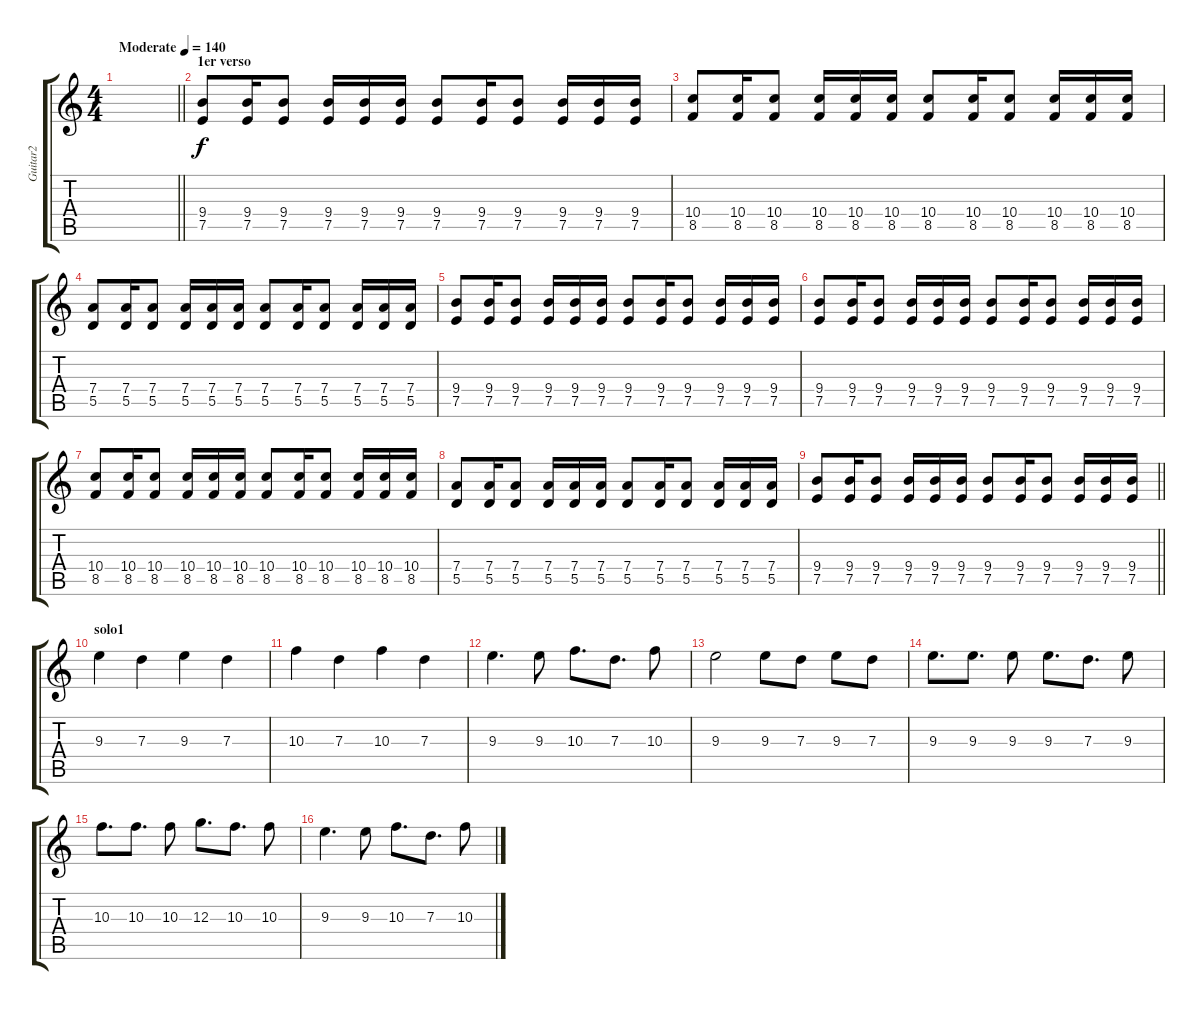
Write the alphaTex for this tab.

\track ("Guitar2" "Guitar2") {instrument overdrivenguitar}
\staff {score tabs}
\tuning (E4 B3 G3 D3 A2 E2) {hide}
\ts (4 4)
\tempo (140 "Moderate")
\clef g2
\barLineRight lightlight
\ks c
|
\section ("" "1er verso")
(9.4 7.5).8 (9.4 7.5).16 (9.4 7.5).8 (9.4 7.5).16 (9.4 7.5).16 (9.4 7.5).16 (9.4 7.5).8 (9.4 7.5).16 (9.4 7.5).8 (9.4 7.5).16 (9.4 7.5).16 (9.4 7.5).16 |
(10.4 8.5).8 (10.4 8.5).16 (10.4 8.5).8 (10.4 8.5).16 (10.4 8.5).16 (10.4 8.5).16 (10.4 8.5).8 (10.4 8.5).16 (10.4 8.5).8 (10.4 8.5).16 (10.4 8.5).16 (10.4 8.5).16 |
(7.4 5.5).8 (7.4 5.5).16 (7.4 5.5).8 (7.4 5.5).16 (7.4 5.5).16 (7.4 5.5).16 (7.4 5.5).8 (7.4 5.5).16 (7.4 5.5).8 (7.4 5.5).16 (7.4 5.5).16 (7.4 5.5).16 |
(9.4 7.5).8 (9.4 7.5).16 (9.4 7.5).8 (9.4 7.5).16 (9.4 7.5).16 (9.4 7.5).16 (9.4 7.5).8 (9.4 7.5).16 (9.4 7.5).8 (9.4 7.5).16 (9.4 7.5).16 (9.4 7.5).16 |
(9.4 7.5).8 (9.4 7.5).16 (9.4 7.5).8 (9.4 7.5).16 (9.4 7.5).16 (9.4 7.5).16 (9.4 7.5).8 (9.4 7.5).16 (9.4 7.5).8 (9.4 7.5).16 (9.4 7.5).16 (9.4 7.5).16 |
(10.4 8.5).8 (10.4 8.5).16 (10.4 8.5).8 (10.4 8.5).16 (10.4 8.5).16 (10.4 8.5).16 (10.4 8.5).8 (10.4 8.5).16 (10.4 8.5).8 (10.4 8.5).16 (10.4 8.5).16 (10.4 8.5).16 |
(7.4 5.5).8 (7.4 5.5).16 (7.4 5.5).8 (7.4 5.5).16 (7.4 5.5).16 (7.4 5.5).16 (7.4 5.5).8 (7.4 5.5).16 (7.4 5.5).8 (7.4 5.5).16 (7.4 5.5).16 (7.4 5.5).16 |
\barLineRight lightlight
(9.4 7.5).8 (9.4 7.5).16 (9.4 7.5).8 (9.4 7.5).16 (9.4 7.5).16 (9.4 7.5).16 (9.4 7.5).8 (9.4 7.5).16 (9.4 7.5).8 (9.4 7.5).16 (9.4 7.5).16 (9.4 7.5).16 |
\section ("" "solo1")
9.3.4 7.3.4 9.3.4 7.3.4 |
10.3.4 7.3.4 10.3.4 7.3.4 |
9.3.4{d} 9.3.8 10.3.8{d} 7.3.8{d} 10.3.8 |
9.3.2 9.3.8 7.3.8 9.3.8 7.3.8 |
9.3.8{d} 9.3.8{d} 9.3.8 9.3.8{d} 7.3.8{d} 9.3.8 |
10.3.8{d} 10.3.8{d} 10.3.8 12.3.8{d} 10.3.8{d} 10.3.8 |
9.3.4{d} 9.3.8 10.3.8{d} 7.3.8{d} 10.3.8
